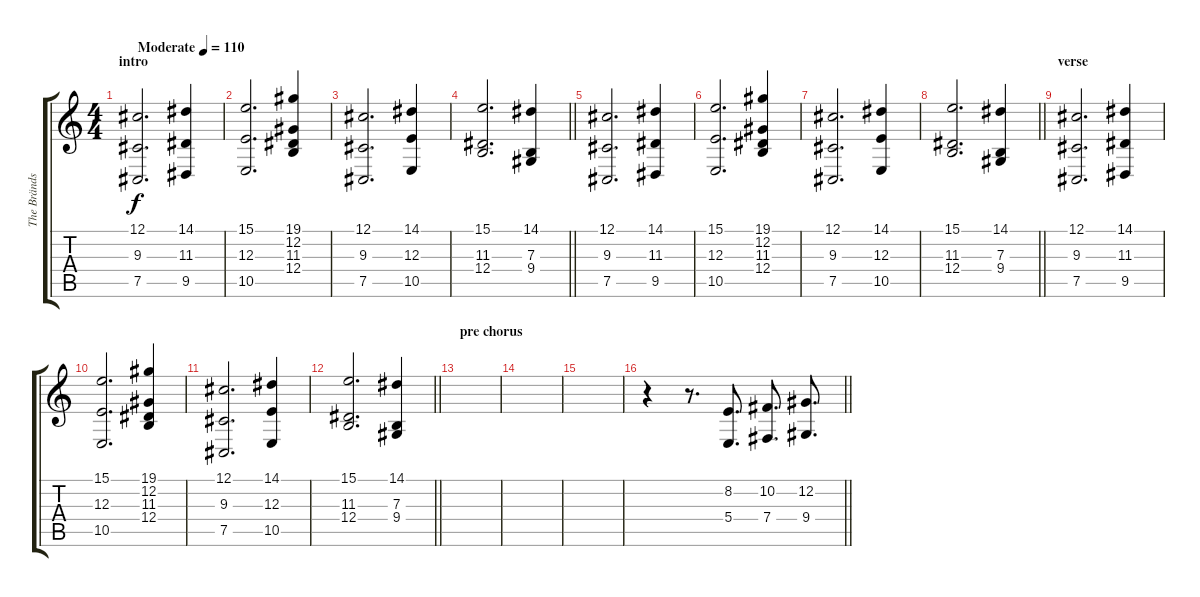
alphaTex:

\track ("The Brändström #1" "The Bränds") {instrument stringensemble1}
\staff {score tabs}
\tuning (Db4 Ab3 E3 B2 Gb2 Db2) {hide}
\ts (4 4)
\section ("" "intro")
\tempo (110 "Moderate")
\clef g2
\ks c
(12.1 9.3 7.5).2{d dy f volume 9 instrument stringensemble1} (14.1 11.3 9.5).4 |
(15.1 12.3 10.5).2{d} (19.1 12.2 11.3 12.4).4 |
(12.1 9.3 7.5).2{d} (14.1 12.3 10.5).4 |
\barLineRight lightlight
(15.1 11.3 12.4).2{d} (14.1 7.3 9.4).4 |
\section ("" "")
(12.1 9.3 7.5).2{d} (14.1 11.3 9.5).4 |
(15.1 12.3 10.5).2{d} (19.1 12.2 11.3 12.4).4 |
(12.1 9.3 7.5).2{d} (14.1 12.3 10.5).4 |
\barLineRight lightlight
(15.1 11.3 12.4).2{d} (14.1 7.3 9.4).4 |
\section ("" "verse")
(12.1 9.3 7.5).2{d} (14.1 11.3 9.5).4 |
(15.1 12.3 10.5).2{d} (19.1 12.2 11.3 12.4).4 |
(12.1 9.3 7.5).2{d} (14.1 12.3 10.5).4 |
\barLineRight lightlight
(15.1 11.3 12.4).2{d} (14.1 7.3 9.4).4 |
\section ("" "pre chorus")
|
|
|
\barLineRight lightlight
r.4 r.8{d} (8.2 5.4).8{d volume 11} (10.2 7.4).8{d} (12.2 9.4).8{d}
